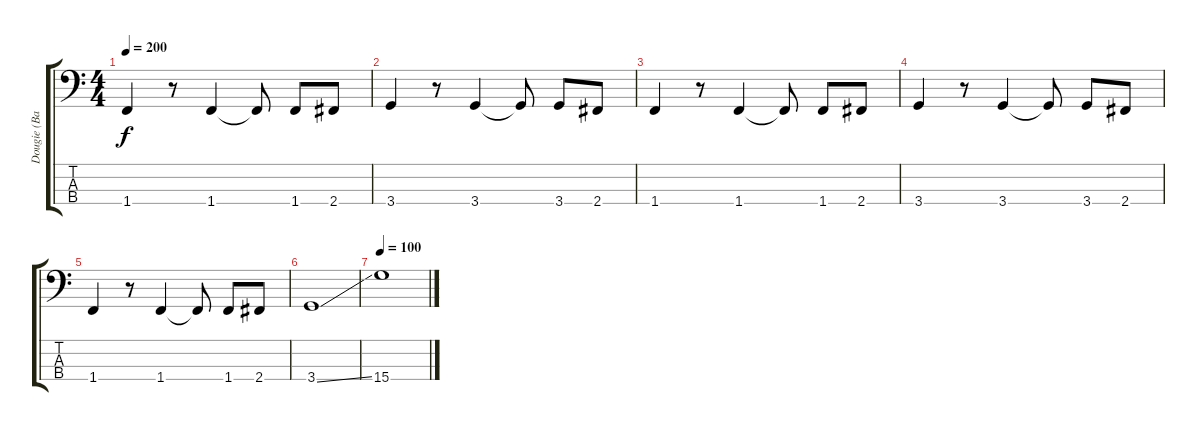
\track ("Dougie (Bass)" "Dougie (Ba") {instrument electricbasspick}
\staff {score tabs}
\tuning (G2 D2 A1 E1) {hide}
\ts (4 4)
\tempo 200
\clef f4
\ks c
1.4.4{dy f} r.8 1.4.4 1.4{t}.8 1.4.8 2.4.8 |
3.4.4 r.8 3.4.4 3.4{t}.8 3.4.8 2.4.8 |
1.4.4 r.8 1.4.4 1.4{t}.8 1.4.8 2.4.8 |
3.4.4 r.8 3.4.4 3.4{t}.8 3.4.8 2.4.8 |
1.4.4 r.8 1.4.4 1.4{t}.8 1.4.8 2.4.8 |
3.4{ss}.1{volume 16} |
\tempo 100
15.4.1
